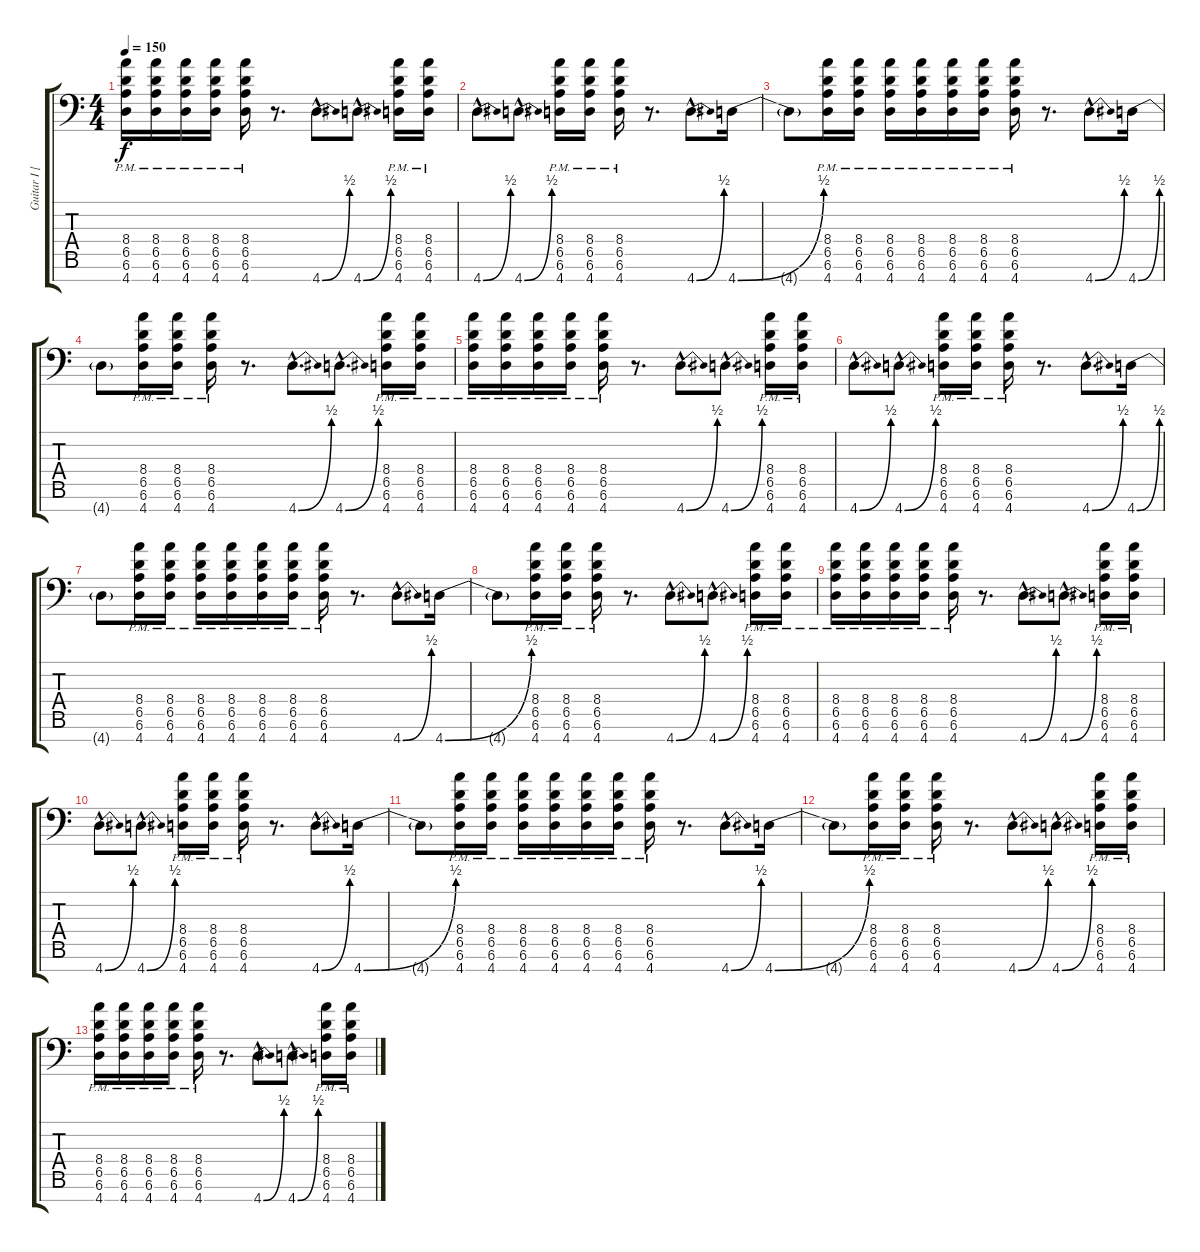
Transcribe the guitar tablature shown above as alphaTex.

\track ("Guitar I [Fredrik Thordendal]" "Guitar I [") {instrument distortionguitar}
\staff {score tabs}
\tuning (Eb4 Bb3 Gb3 Db3 Ab2 Eb2 Bb1) {hide}
\ts (4 4)
\tempo 150
\clef f4
\ks c
(8.4{pm} 6.5{pm} 6.6{pm} 4.7{pm}).16{dy f} (8.4{pm} 6.5{pm} 6.6{pm} 4.7{pm}).16 (8.4{pm} 6.5{pm} 6.6{pm} 4.7{pm}).16 (8.4{pm} 6.5{pm} 6.6{pm} 4.7{pm}).16 (8.4{pm} 6.5{pm} 6.6{pm} 4.7{pm}).16 r.8{d} 4.7{be (bend 0 0 60 2) hac}.8{d} 4.7{be (bend 0 0 60 2) hac}.8{d} (8.4{pm} 6.5{pm} 6.6{pm} 4.7{pm}).16 (8.4{pm} 6.5{pm} 6.6{pm} 4.7{pm}).16 |
4.7{be (bend 0 0 60 2) hac}.8{d volume 8} 4.7{be (bend 0 0 60 2) hac}.8{d} (8.4{pm} 6.5{pm} 6.6{pm} 4.7{pm}).16 (8.4{pm} 6.5{pm} 6.6{pm} 4.7{pm}).16 (8.4{pm} 6.5{pm} 6.6{pm} 4.7{pm}).16 r.8{d} 4.7{be (bend 0 0 60 2) hac}.8{d} 4.7{be (bend 0 0 60 2)}.16 |
4.7{t}.8 (8.4{pm} 6.5{pm} 6.6{pm} 4.7{pm}).16 (8.4{pm} 6.5{pm} 6.6{pm} 4.7{pm}).16 (8.4{pm} 6.5{pm} 6.6{pm} 4.7{pm}).16 (8.4{pm} 6.5{pm} 6.6{pm} 4.7{pm}).16 (8.4{pm} 6.5{pm} 6.6{pm} 4.7{pm}).16 (8.4{pm} 6.5{pm} 6.6{pm} 4.7{pm}).16 (8.4{pm} 6.5{pm} 6.6{pm} 4.7{pm}).16 r.8{d} 4.7{be (bend 0 0 60 2) hac}.8{d} 4.7{be (bend 0 0 60 2)}.16 |
4.7{t}.8 (8.4{pm} 6.5{pm} 6.6{pm} 4.7{pm}).16 (8.4{pm} 6.5{pm} 6.6{pm} 4.7{pm}).16 (8.4{pm} 6.5{pm} 6.6{pm} 4.7{pm}).16 r.8{d} 4.7{be (bend 0 0 60 2) hac}.8{d} 4.7{be (bend 0 0 60 2) hac}.8{d} (8.4{pm} 6.5{pm} 6.6{pm} 4.7{pm}).16 (8.4{pm} 6.5{pm} 6.6{pm} 4.7{pm}).16 |
(8.4{pm} 6.5{pm} 6.6{pm} 4.7{pm}).16 (8.4{pm} 6.5{pm} 6.6{pm} 4.7{pm}).16 (8.4{pm} 6.5{pm} 6.6{pm} 4.7{pm}).16 (8.4{pm} 6.5{pm} 6.6{pm} 4.7{pm}).16 (8.4{pm} 6.5{pm} 6.6{pm} 4.7{pm}).16 r.8{d} 4.7{be (bend 0 0 60 2) hac}.8{d} 4.7{be (bend 0 0 60 2) hac}.8{d} (8.4{pm} 6.5{pm} 6.6{pm} 4.7{pm}).16 (8.4{pm} 6.5{pm} 6.6{pm} 4.7{pm}).16 |
4.7{be (bend 0 0 60 2) hac}.8{d volume 3} 4.7{be (bend 0 0 60 2) hac}.8{d} (8.4{pm} 6.5{pm} 6.6{pm} 4.7{pm}).16 (8.4{pm} 6.5{pm} 6.6{pm} 4.7{pm}).16 (8.4{pm} 6.5{pm} 6.6{pm} 4.7{pm}).16 r.8{d} 4.7{be (bend 0 0 60 2) hac}.8{d} 4.7{be (bend 0 0 60 2)}.16 |
4.7{t}.8 (8.4{pm} 6.5{pm} 6.6{pm} 4.7{pm}).16 (8.4{pm} 6.5{pm} 6.6{pm} 4.7{pm}).16 (8.4{pm} 6.5{pm} 6.6{pm} 4.7{pm}).16 (8.4{pm} 6.5{pm} 6.6{pm} 4.7{pm}).16 (8.4{pm} 6.5{pm} 6.6{pm} 4.7{pm}).16 (8.4{pm} 6.5{pm} 6.6{pm} 4.7{pm}).16 (8.4{pm} 6.5{pm} 6.6{pm} 4.7{pm}).16 r.8{d} 4.7{be (bend 0 0 60 2) hac}.8{d} 4.7{be (bend 0 0 60 2)}.16 |
4.7{t}.8 (8.4{pm} 6.5{pm} 6.6{pm} 4.7{pm}).16 (8.4{pm} 6.5{pm} 6.6{pm} 4.7{pm}).16 (8.4{pm} 6.5{pm} 6.6{pm} 4.7{pm}).16 r.8{d} 4.7{be (bend 0 0 60 2) hac}.8{d} 4.7{be (bend 0 0 60 2) hac}.8{d} (8.4{pm} 6.5{pm} 6.6{pm} 4.7{pm}).16 (8.4{pm} 6.5{pm} 6.6{pm} 4.7{pm}).16 |
(8.4{pm} 6.5{pm} 6.6{pm} 4.7{pm}).16 (8.4{pm} 6.5{pm} 6.6{pm} 4.7{pm}).16 (8.4{pm} 6.5{pm} 6.6{pm} 4.7{pm}).16 (8.4{pm} 6.5{pm} 6.6{pm} 4.7{pm}).16 (8.4{pm} 6.5{pm} 6.6{pm} 4.7{pm}).16 r.8{d} 4.7{be (bend 0 0 60 2) hac}.8{d} 4.7{be (bend 0 0 60 2) hac}.8{d} (8.4{pm} 6.5{pm} 6.6{pm} 4.7{pm}).16 (8.4{pm} 6.5{pm} 6.6{pm} 4.7{pm}).16 |
4.7{be (bend 0 0 60 2) hac}.8{d volume 0} 4.7{be (bend 0 0 60 2) hac}.8{d} (8.4{pm} 6.5{pm} 6.6{pm} 4.7{pm}).16 (8.4{pm} 6.5{pm} 6.6{pm} 4.7{pm}).16 (8.4{pm} 6.5{pm} 6.6{pm} 4.7{pm}).16 r.8{d} 4.7{be (bend 0 0 60 2) hac}.8{d} 4.7{be (bend 0 0 60 2)}.16 |
4.7{t}.8 (8.4{pm} 6.5{pm} 6.6{pm} 4.7{pm}).16 (8.4{pm} 6.5{pm} 6.6{pm} 4.7{pm}).16 (8.4{pm} 6.5{pm} 6.6{pm} 4.7{pm}).16 (8.4{pm} 6.5{pm} 6.6{pm} 4.7{pm}).16 (8.4{pm} 6.5{pm} 6.6{pm} 4.7{pm}).16 (8.4{pm} 6.5{pm} 6.6{pm} 4.7{pm}).16 (8.4{pm} 6.5{pm} 6.6{pm} 4.7{pm}).16 r.8{d} 4.7{be (bend 0 0 60 2) hac}.8{d} 4.7{be (bend 0 0 60 2)}.16 |
4.7{t}.8 (8.4{pm} 6.5{pm} 6.6{pm} 4.7{pm}).16 (8.4{pm} 6.5{pm} 6.6{pm} 4.7{pm}).16 (8.4{pm} 6.5{pm} 6.6{pm} 4.7{pm}).16 r.8{d} 4.7{be (bend 0 0 60 2) hac}.8{d} 4.7{be (bend 0 0 60 2) hac}.8{d} (8.4{pm} 6.5{pm} 6.6{pm} 4.7{pm}).16 (8.4{pm} 6.5{pm} 6.6{pm} 4.7{pm}).16 |
(8.4{pm} 6.5{pm} 6.6{pm} 4.7{pm}).16 (8.4{pm} 6.5{pm} 6.6{pm} 4.7{pm}).16 (8.4{pm} 6.5{pm} 6.6{pm} 4.7{pm}).16 (8.4{pm} 6.5{pm} 6.6{pm} 4.7{pm}).16 (8.4{pm} 6.5{pm} 6.6{pm} 4.7{pm}).16 r.8{d} 4.7{be (bend 0 0 60 2) hac}.8{d} 4.7{be (bend 0 0 60 2) hac}.8{d} (8.4{pm} 6.5{pm} 6.6{pm} 4.7{pm}).16 (8.4{pm} 6.5{pm} 6.6{pm} 4.7{pm}).16
